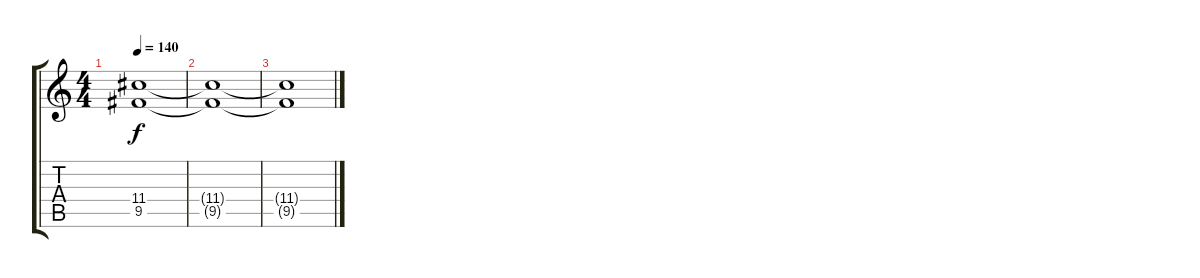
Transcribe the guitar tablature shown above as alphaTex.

\track "" {instrument overdrivenguitar}
\staff {score tabs}
\tuning (E4 B3 G3 D3 A2 E2) {hide}
\ts (4 4)
\tempo 140
\clef g2
\ks c
(11.4{t} 9.5{t}).1{dy f} |
(11.4{t} 9.5{t}).1 |
(11.4{t} 9.5{t}).1
